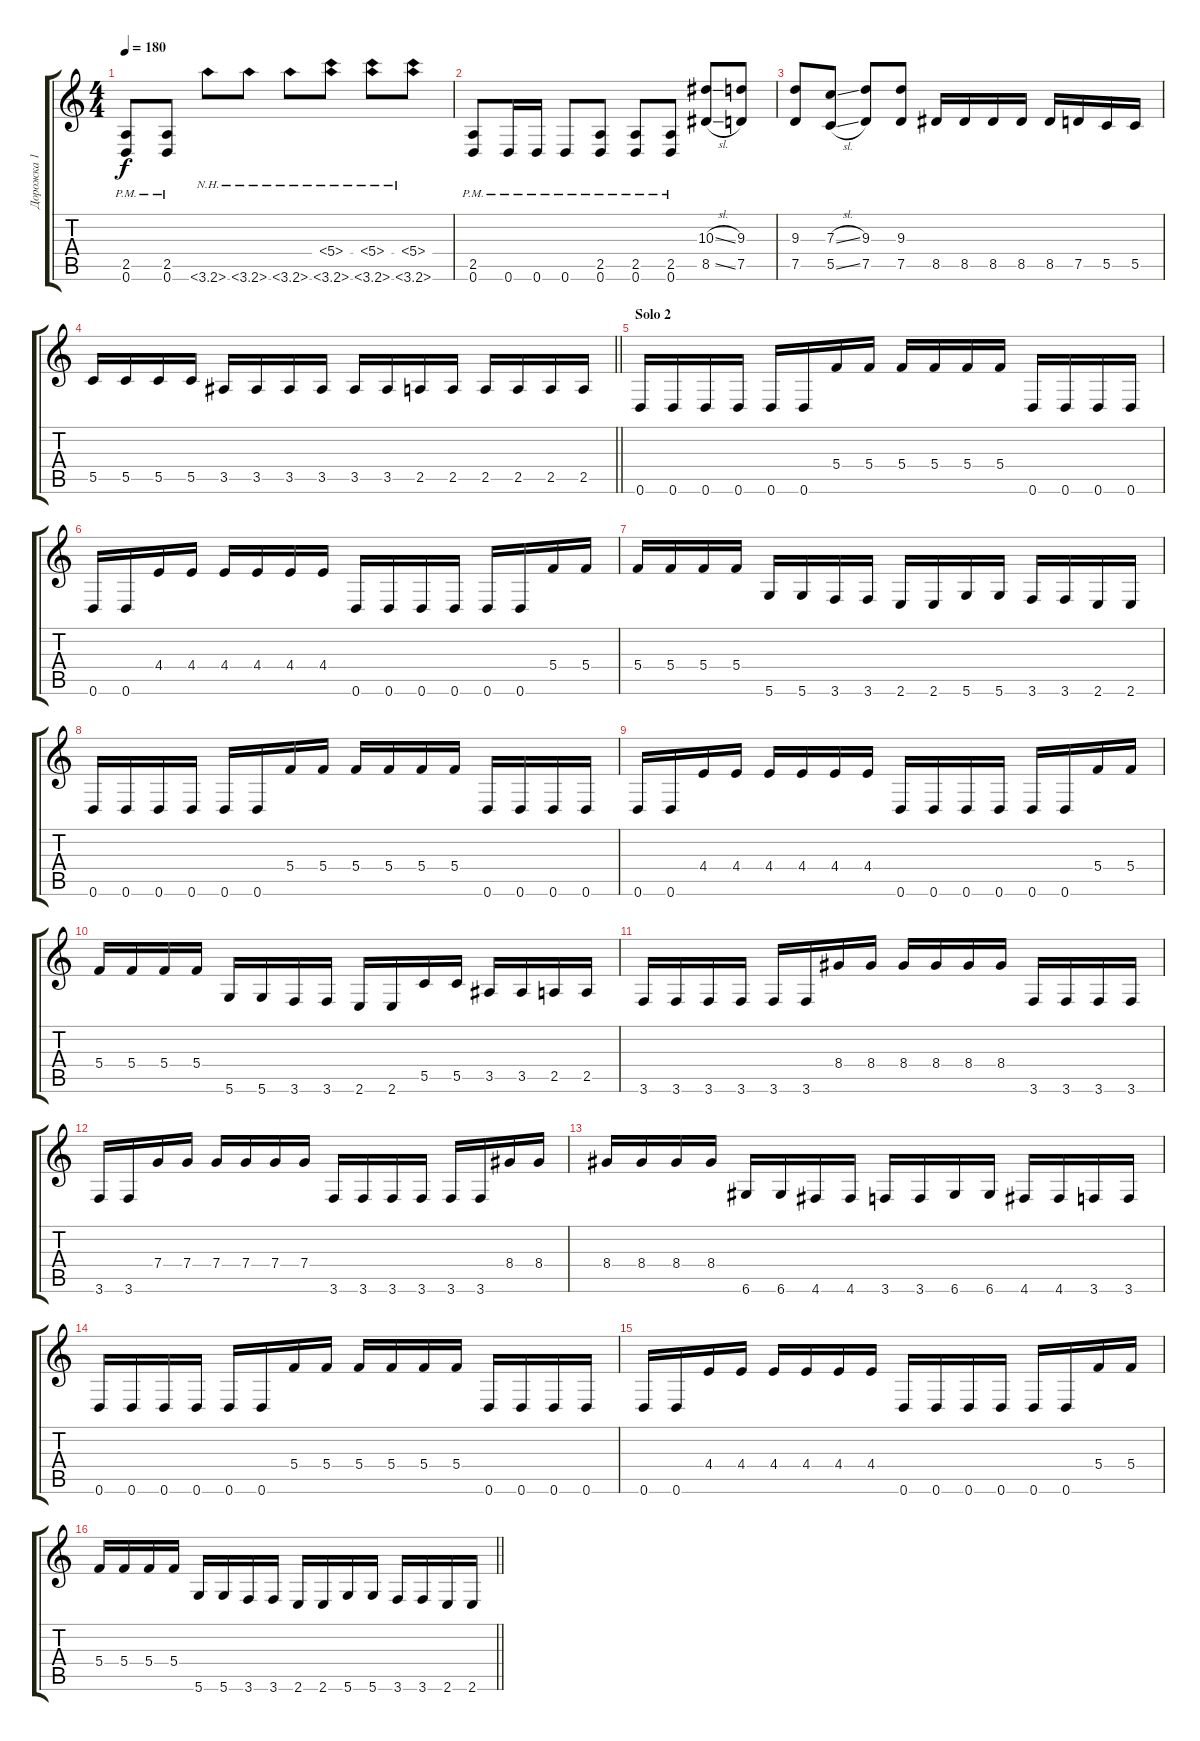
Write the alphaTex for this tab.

\track ("Дорожка 1" "Дорожка 1") {instrument distortionguitar}
\staff {score tabs}
\tuning (D4 A3 F3 C3 G2 D2) {hide}
\ts (4 4)
\tempo 180
\clef g2
\ks c
(2.5{pm} 0.6{pm}).8{dy f} (2.5{pm} 0.6{pm}).8 3.6{nh}.8 3.6{nh}.8 3.6{nh}.8 (5.4{nh} 3.6{nh}).8 (5.4{nh} 3.6{nh}).8 (5.4{nh} 3.6{nh}).8 |
(2.5{pm} 0.6{pm}).8 0.6{pm}.16 0.6{pm}.16 0.6{pm}.8 (2.5{pm} 0.6{pm}).8 (2.5{pm} 0.6{pm}).8 (2.5{pm} 0.6{pm}).8 (10.3{sl} 8.5{sl}).8 (9.3 7.5).8 |
(9.3 7.5).8 (7.3{sl} 5.5{sl}).8 (9.3 7.5).8 (9.3 7.5).8 8.5.16 8.5.16 8.5.16 8.5.16 8.5.16 7.5.16 5.5.16 5.5.16 |
\barLineRight lightlight
5.5.16 5.5.16 5.5.16 5.5.16 3.5.16 3.5.16 3.5.16 3.5.16 3.5.16 3.5.16 2.5.16 2.5.16 2.5.16 2.5.16 2.5.16 2.5.16 |
\section ("" "Solo 2")
0.6.16 0.6.16 0.6.16 0.6.16 0.6.16 0.6.16 5.4.16 5.4.16 5.4.16 5.4.16 5.4.16 5.4.16 0.6.16 0.6.16 0.6.16 0.6.16 |
0.6.16 0.6.16 4.4.16 4.4.16 4.4.16 4.4.16 4.4.16 4.4.16 0.6.16 0.6.16 0.6.16 0.6.16 0.6.16 0.6.16 5.4.16 5.4.16 |
5.4.16 5.4.16 5.4.16 5.4.16 5.6.16 5.6.16 3.6.16 3.6.16 2.6.16 2.6.16 5.6.16 5.6.16 3.6.16 3.6.16 2.6.16 2.6.16 |
0.6.16 0.6.16 0.6.16 0.6.16 0.6.16 0.6.16 5.4.16 5.4.16 5.4.16 5.4.16 5.4.16 5.4.16 0.6.16 0.6.16 0.6.16 0.6.16 |
0.6.16 0.6.16 4.4.16 4.4.16 4.4.16 4.4.16 4.4.16 4.4.16 0.6.16 0.6.16 0.6.16 0.6.16 0.6.16 0.6.16 5.4.16 5.4.16 |
5.4.16 5.4.16 5.4.16 5.4.16 5.6.16 5.6.16 3.6.16 3.6.16 2.6.16 2.6.16 5.5.16 5.5.16 3.5.16 3.5.16 2.5.16 2.5.16 |
3.6.16 3.6.16 3.6.16 3.6.16 3.6.16 3.6.16 8.4.16 8.4.16 8.4.16 8.4.16 8.4.16 8.4.16 3.6.16 3.6.16 3.6.16 3.6.16 |
3.6.16 3.6.16 7.4.16 7.4.16 7.4.16 7.4.16 7.4.16 7.4.16 3.6.16 3.6.16 3.6.16 3.6.16 3.6.16 3.6.16 8.4.16 8.4.16 |
8.4.16 8.4.16 8.4.16 8.4.16 6.6.16 6.6.16 4.6.16 4.6.16 3.6.16 3.6.16 6.6.16 6.6.16 4.6.16 4.6.16 3.6.16 3.6.16 |
0.6.16 0.6.16 0.6.16 0.6.16 0.6.16 0.6.16 5.4.16 5.4.16 5.4.16 5.4.16 5.4.16 5.4.16 0.6.16 0.6.16 0.6.16 0.6.16 |
0.6.16 0.6.16 4.4.16 4.4.16 4.4.16 4.4.16 4.4.16 4.4.16 0.6.16 0.6.16 0.6.16 0.6.16 0.6.16 0.6.16 5.4.16 5.4.16 |
\barLineRight lightlight
5.4.16 5.4.16 5.4.16 5.4.16 5.6.16 5.6.16 3.6.16 3.6.16 2.6.16 2.6.16 5.6.16 5.6.16 3.6.16 3.6.16 2.6.16 2.6.16
